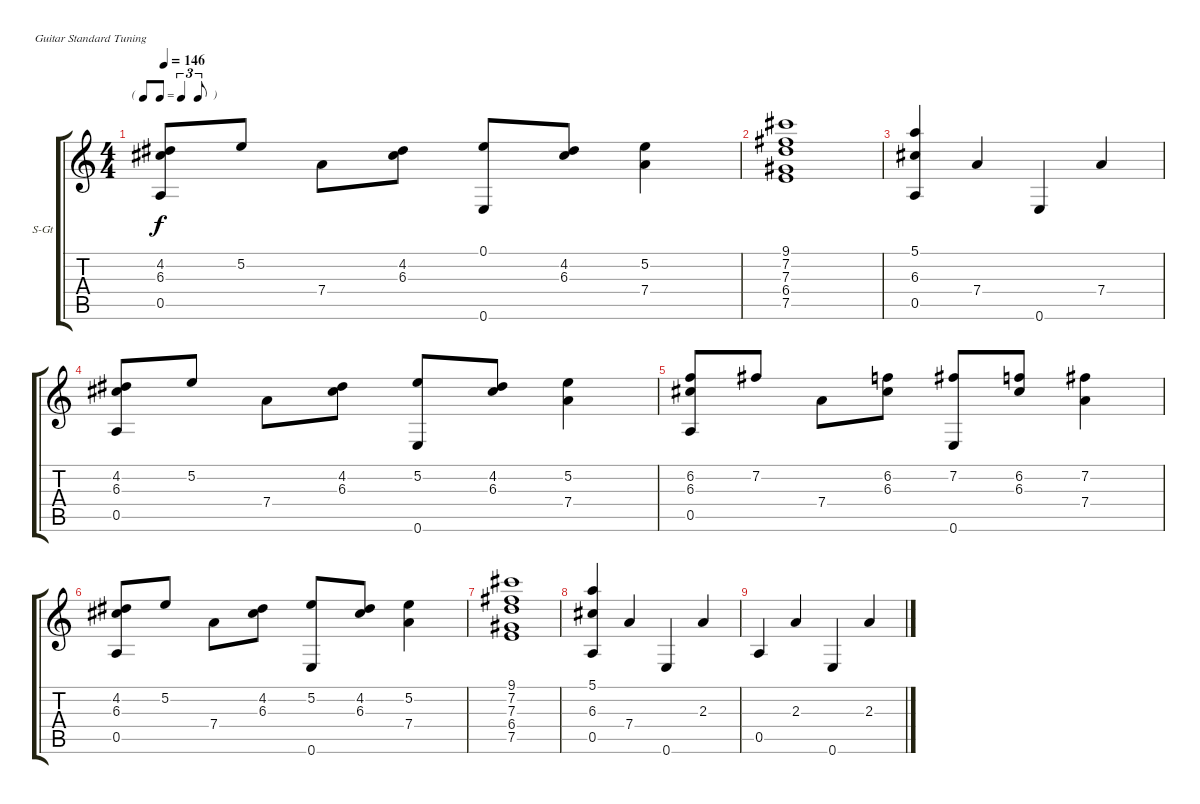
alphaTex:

\bracketExtendMode groupsimilarinstruments
\firstSystemTrackNameOrientation horizontal
\otherSystemsTrackNameOrientation horizontal
\track ("" "S-Gt") {instrument acousticguitarsteel}
\staff {score tabs}
\tuning (E4 B3 G3 D3 A2 E2)
\ts (4 4)
\tf triplet8th
\tempo 146
\clef g2
\ks c
(4.2 6.3 0.5).8{dy f} 5.2.8 7.4.8 (4.2 6.3).8 (0.1 0.6).8 (4.2 6.3).8 (5.2 7.4).4 |
(9.1 7.2 7.3 6.4 7.5).1 |
(5.1 6.3 0.5).4 7.4.4 0.6.4 7.4.4 |
(4.2 6.3 0.5).8 5.2.8 7.4.8 (4.2 6.3).8 (5.2 0.6).8 (4.2 6.3).8 (5.2 7.4).4 |
(6.2 6.3 0.5).8 7.2.8 7.4.8 (6.2 6.3).8 (7.2 0.6).8 (6.2 6.3).8 (7.2 7.4).4 |
(4.2 6.3 0.5).8 5.2.8 7.4.8 (4.2 6.3).8 (5.2 0.6).8 (4.2 6.3).8 (5.2 7.4).4 |
(9.1 7.2 7.3 6.4 7.5).1 |
(5.1 6.3 0.5).4 7.4.4 0.6.4 2.3.4 |
0.5.4 2.3.4 0.6.4 2.3.4
